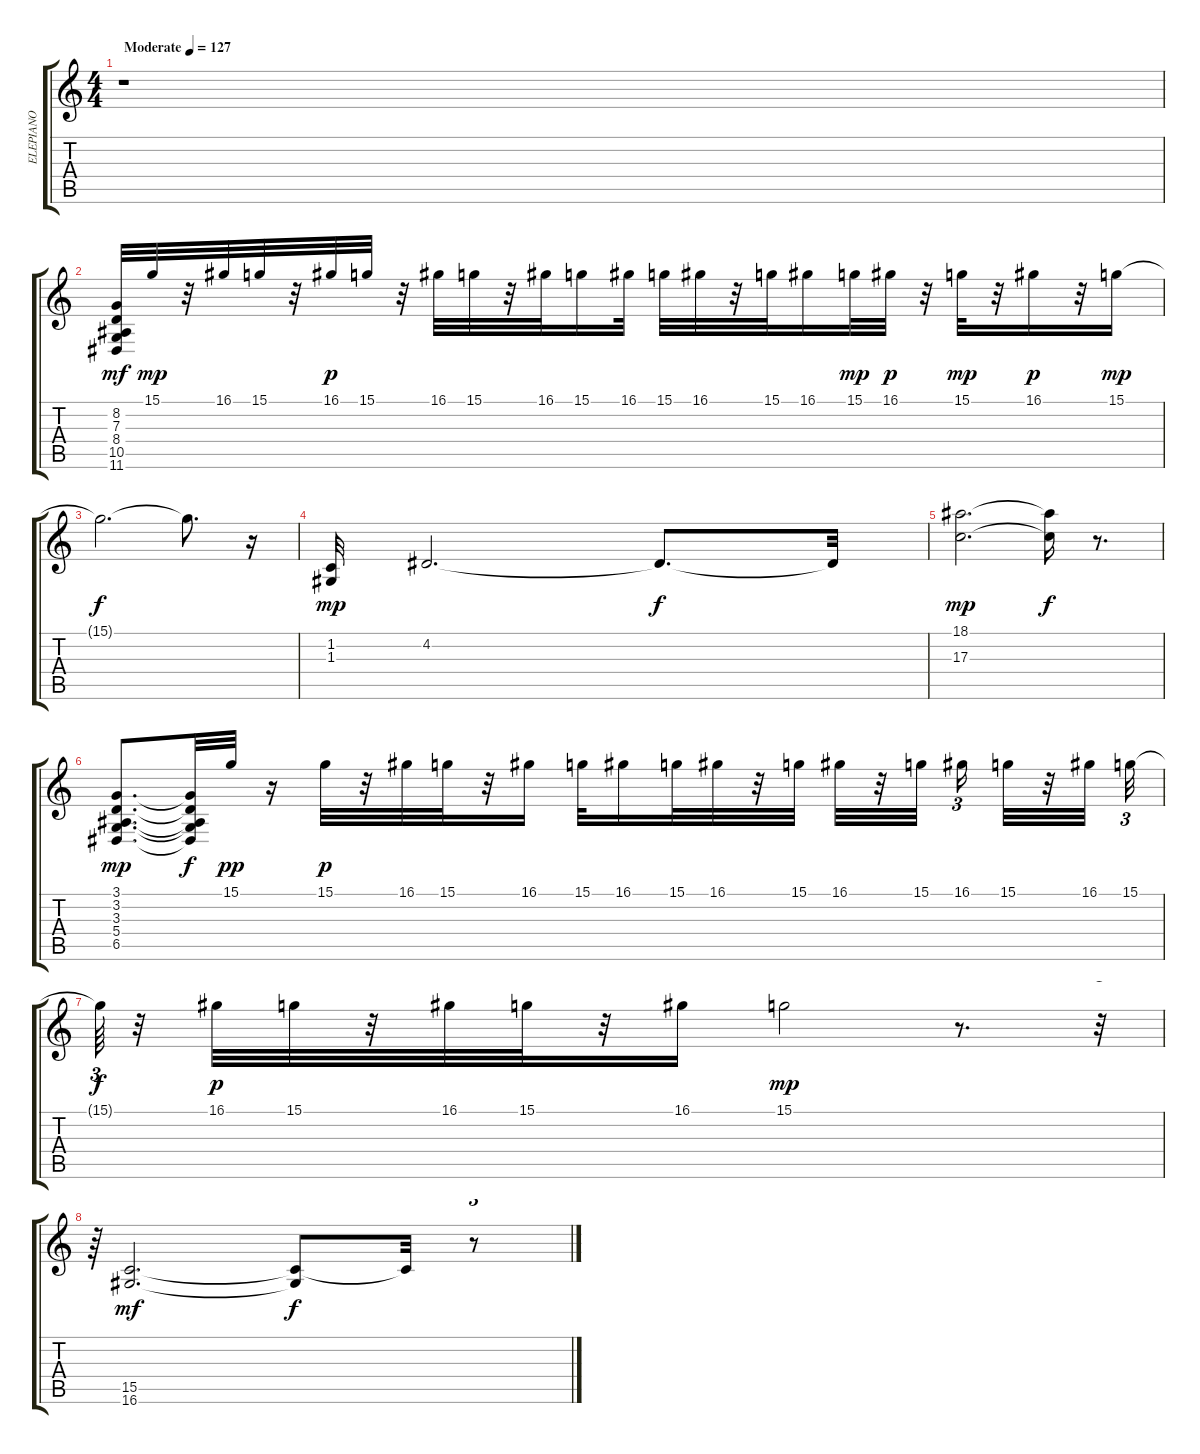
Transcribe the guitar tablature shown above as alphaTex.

\track ("ELEPIANO" "ELEPIANO") {instrument electricpiano2}
\staff {score tabs}
\tuning (E4 B3 G3 D3 A2 E2) {hide}
\ts (4 4)
\tempo (127 "Moderate")
\clef g2
\ks c
r.1{dy mf instrument electricpiano2} |
(8.2 7.3 8.4 10.5 11.6).32{balance 14} 15.1.32{dy mp} r.32 16.1.32 15.1.32 r.32 16.1.32{dy p} 15.1.32 r.32 16.1.32 15.1.32 r.32 16.1.32 15.1.16 16.1.32 15.1.32 16.1.32 r.32 15.1.32 16.1.16 15.1.32{dy mp} 16.1.32{dy p} r.32 15.1.32{dy mp} r.32 16.1.16{dy p} r.32 15.1.16{dy mp} |
15.1{t}.2{d dy f} 15.1{t}.8{d} r.16 |
(1.2 1.3).32{dy mp} 4.2.2{d} 4.2{t}.8{d dy f} 4.2{t}.32 |
(18.1 17.3).2{d dy mp} (18.1{t} 17.3{t}).16{dy f} r.8{d} |
(3.1 3.2 3.3 5.4 6.5).8{d dy mp} (3.1{t} 3.2{t} 3.3{t} 5.4{t} 6.5{t}).32{dy f} 15.1.32{dy pp} r.16 15.1.32{dy p} r.32 16.1.32 15.1.32 r.32 16.1.16 15.1.32 16.1.16 15.1.32 16.1.32 r.32 15.1.32 16.1.32 r.32 15.1.32{beam splitsecondary} 16.1.16{tu (3 2)} 15.1.32 r.32 16.1.32 15.1.32{tu (3 2)} |
15.1{t}.64{tu (3 2) dy f} r.32 16.1.32{dy p} 15.1.32 r.32 16.1.32 15.1.32 r.32 16.1.16 15.1.2{dy mp} r.8{d} r.32{tu (3 2)} |
r.64{tu (3 2)} (15.5 16.6).2{d dy mf} (15.5{t} 16.6{t}).8{dy f} 15.5{t}.32 r.8{tu (3 2)}
